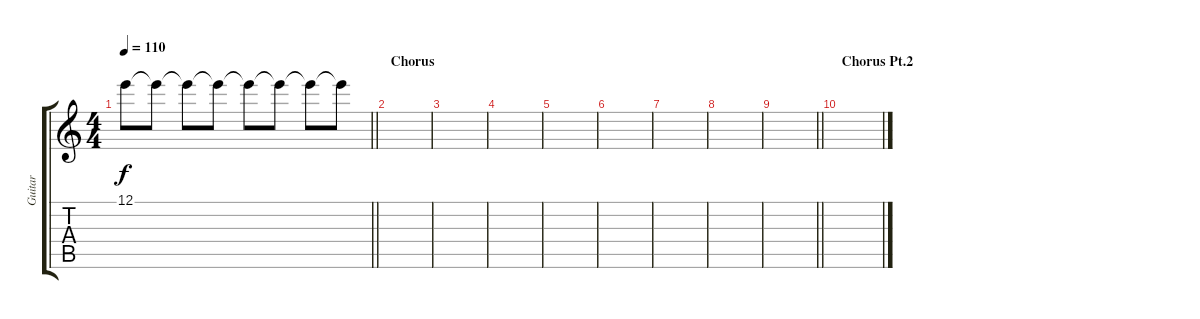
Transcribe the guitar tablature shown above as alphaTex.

\track ("Guitar" "Guitar") {instrument overdrivenguitar}
\staff {score tabs}
\tuning (E4 B3 G3 D3 A2 E2) {hide}
\ts (4 4)
\tempo 110
\clef g2
\barLineRight lightlight
\ks c
12.1.8{dy f} 12.1{t}.8 12.1{t}.8 12.1{t}.8 12.1{t}.8 12.1{t}.8 12.1{t}.8 12.1{t}.8 |
\section ("" "Chorus")
|
|
|
|
|
|
|
\barLineRight lightlight
|
\section ("" "Chorus Pt.2")
